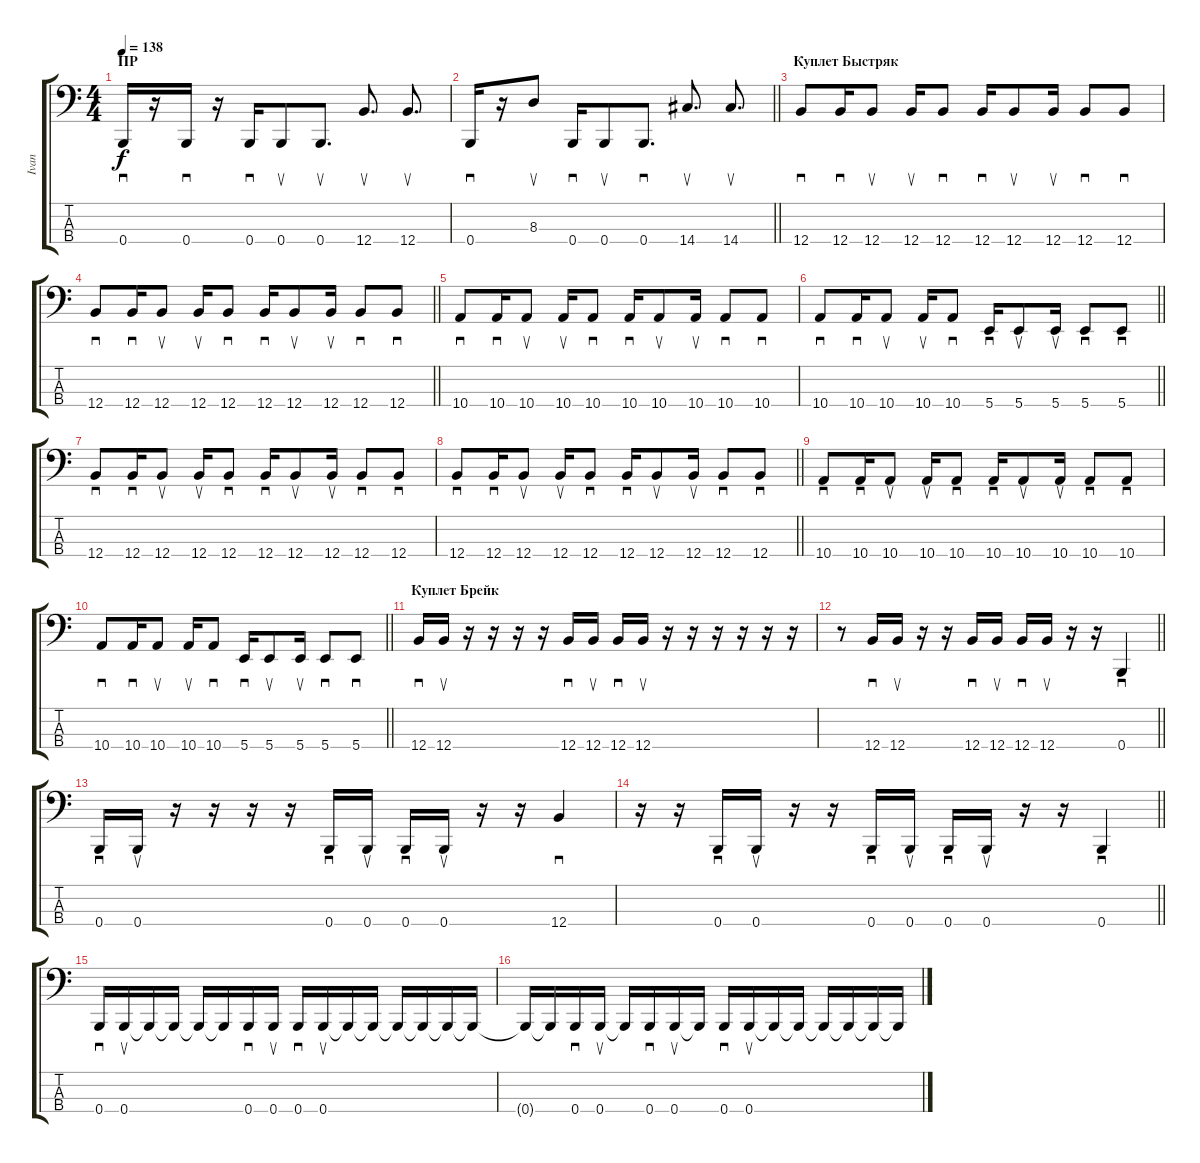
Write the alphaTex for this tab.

\track ("Ivan" "Ivan") {instrument electricbasspick}
\staff {score tabs}
\tuning (E2 B1 Gb1 B0) {hide}
\ts (4 4)
\section ("" "ПР")
\tempo 138
\clef f4
\ks c
0.4.16{sd dy f} r.16 0.4.16{sd} r.16 0.4.16{sd} 0.4.8{su} 0.4.8{d su} 12.4.8{d su} 12.4.8{d su} |
\barLineRight lightlight
0.4.16{sd} r.16 8.3.8{su} 0.4.16{sd} 0.4.8{su} 0.4.8{d sd} 14.4.8{d su} 14.4.8{d su} |
\section ("" "Куплет Быстряк")
12.4.8{sd} 12.4.16{sd} 12.4.8{su} 12.4.16{su} 12.4.8{sd} 12.4.16{sd} 12.4.8{su} 12.4.16{su} 12.4.8{sd} 12.4.8{sd} |
\barLineRight lightlight
12.4.8{sd} 12.4.16{sd} 12.4.8{su} 12.4.16{su} 12.4.8{sd} 12.4.16{sd} 12.4.8{su} 12.4.16{su} 12.4.8{sd} 12.4.8{sd} |
10.4.8{sd} 10.4.16{sd} 10.4.8{su} 10.4.16{su} 10.4.8{sd} 10.4.16{sd} 10.4.8{su} 10.4.16{su} 10.4.8{sd} 10.4.8{sd} |
\barLineRight lightlight
10.4.8{sd} 10.4.16{sd} 10.4.8{su} 10.4.16{su} 10.4.8{sd} 5.4.16{sd} 5.4.8{su} 5.4.16{su} 5.4.8{sd} 5.4.8{sd} |
12.4.8{sd} 12.4.16{sd} 12.4.8{su} 12.4.16{su} 12.4.8{sd} 12.4.16{sd} 12.4.8{su} 12.4.16{su} 12.4.8{sd} 12.4.8{sd} |
\barLineRight lightlight
12.4.8{sd} 12.4.16{sd} 12.4.8{su} 12.4.16{su} 12.4.8{sd} 12.4.16{sd} 12.4.8{su} 12.4.16{su} 12.4.8{sd} 12.4.8{sd} |
10.4.8{sd} 10.4.16{sd} 10.4.8{su} 10.4.16{su} 10.4.8{sd} 10.4.16{sd} 10.4.8{su} 10.4.16{su} 10.4.8{sd} 10.4.8{sd} |
\barLineRight lightlight
10.4.8{sd} 10.4.16{sd} 10.4.8{su} 10.4.16{su} 10.4.8{sd} 5.4.16{sd} 5.4.8{su} 5.4.16{su} 5.4.8{sd} 5.4.8{sd} |
\section ("" "Куплет Брейк")
12.4.16{sd} 12.4.16{su} r.16 r.16 r.16 r.16 12.4.16{sd} 12.4.16{su} 12.4.16{sd} 12.4.16{su} r.16 r.16 r.16 r.16 r.16 r.16 |
\barLineRight lightlight
r.8 12.4.16{sd} 12.4.16{su} r.16 r.16 12.4.16{sd} 12.4.16{su} 12.4.16{sd} 12.4.16{su} r.16 r.16 0.4.4{sd} |
0.4.16{sd} 0.4.16{su} r.16 r.16 r.16 r.16 0.4.16{sd} 0.4.16{su} 0.4.16{sd} 0.4.16{su} r.16 r.16 12.4.4{sd} |
\barLineRight lightlight
r.16 r.16 0.4.16{sd} 0.4.16{su} r.16 r.16 0.4.16{sd} 0.4.16{su} 0.4.16{sd} 0.4.16{su} r.16 r.16 0.4.4{sd} |
0.4.16{sd} 0.4.16{su} 0.4{t}.16 0.4{t}.16 0.4{t}.16 0.4{t}.16 0.4.16{sd} 0.4.16{su} 0.4.16{sd} 0.4.16{su} 0.4{t}.16 0.4{t}.16 0.4{t}.16 0.4{t}.16 0.4{t}.16 0.4{t}.16 |
0.4{t}.16 0.4{t}.16 0.4.16{sd} 0.4.16{su} 0.4{t}.16 0.4.16{sd} 0.4.16{su} 0.4{t}.16 0.4.16{sd} 0.4.16{su} 0.4{t}.16 0.4{t}.16 0.4{t}.16 0.4{t}.16 0.4{t}.16 0.4{t}.16
